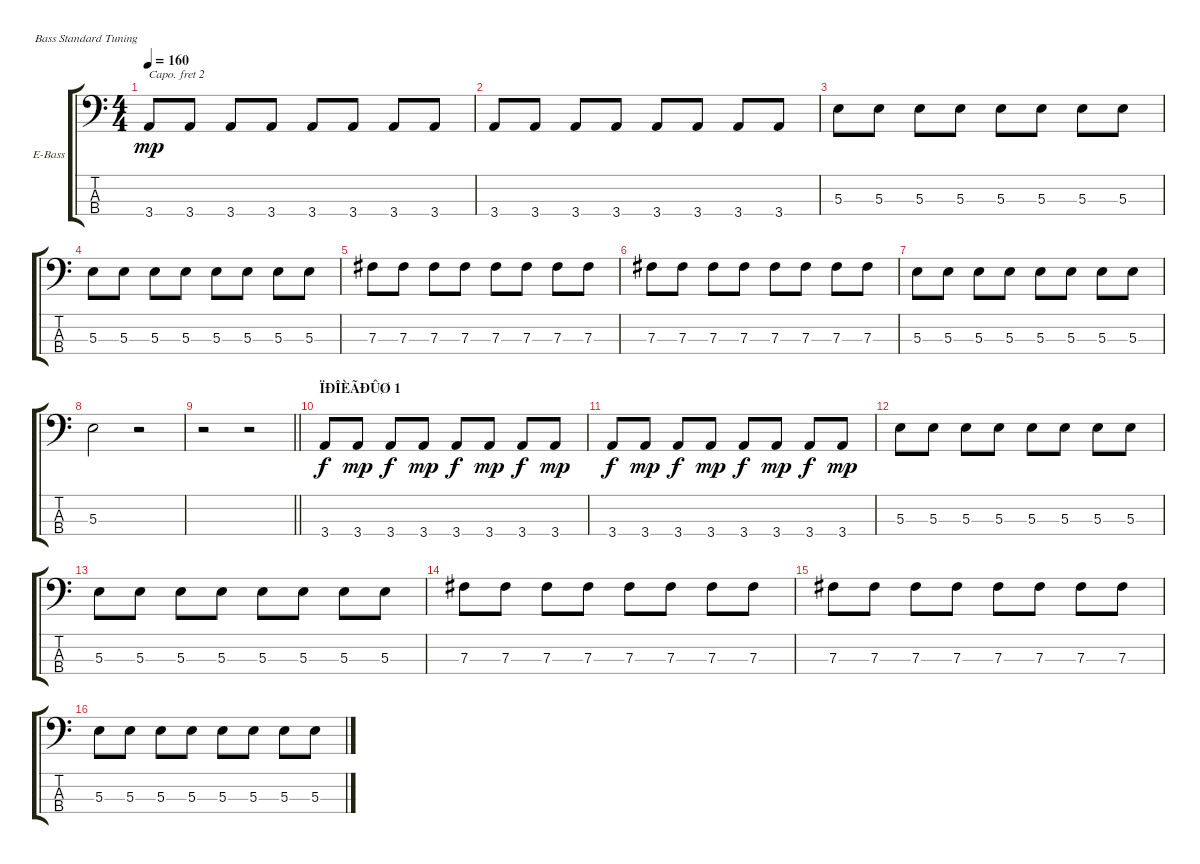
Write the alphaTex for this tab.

\bracketExtendMode groupsimilarinstruments
\firstSystemTrackNameOrientation horizontal
\otherSystemsTrackNameOrientation horizontal
\track ("Electric Bass" "E-Bass") {instrument electricbassfinger}
\staff {score tabs}
\capo 2
\tuning (G2 D2 A1 E1)
\ts (4 4)
\tempo 160
\clef f4
\ks c
3.4.8{dy mp} 3.4.8 3.4.8 3.4.8 3.4.8 3.4.8 3.4.8 3.4.8 |
3.4.8 3.4.8 3.4.8 3.4.8 3.4.8 3.4.8 3.4.8 3.4.8 |
5.3.8 5.3.8 5.3.8 5.3.8 5.3.8 5.3.8 5.3.8 5.3.8 |
5.3.8 5.3.8 5.3.8 5.3.8 5.3.8 5.3.8 5.3.8 5.3.8 |
7.3.8 7.3.8 7.3.8 7.3.8 7.3.8 7.3.8 7.3.8 7.3.8 |
7.3.8 7.3.8 7.3.8 7.3.8 7.3.8 7.3.8 7.3.8 7.3.8 |
5.3.8 5.3.8 5.3.8 5.3.8 5.3.8 5.3.8 5.3.8 5.3.8 |
5.3.2 r.2 |
\barLineRight lightlight
r.2 r.2 |
\section ("" "ÏÐÎÈÃÐÛØ 1")
3.4.8{dy f} 3.4.8{dy mp} 3.4.8{dy f} 3.4.8{dy mp} 3.4.8{dy f} 3.4.8{dy mp} 3.4.8{dy f} 3.4.8{dy mp} |
3.4.8{dy f} 3.4.8{dy mp} 3.4.8{dy f} 3.4.8{dy mp} 3.4.8{dy f} 3.4.8{dy mp} 3.4.8{dy f} 3.4.8{dy mp} |
5.3.8 5.3.8 5.3.8 5.3.8 5.3.8 5.3.8 5.3.8 5.3.8 |
5.3.8 5.3.8 5.3.8 5.3.8 5.3.8 5.3.8 5.3.8 5.3.8 |
7.3.8 7.3.8 7.3.8 7.3.8 7.3.8 7.3.8 7.3.8 7.3.8 |
7.3.8 7.3.8 7.3.8 7.3.8 7.3.8 7.3.8 7.3.8 7.3.8 |
5.3.8 5.3.8 5.3.8 5.3.8 5.3.8 5.3.8 5.3.8 5.3.8
